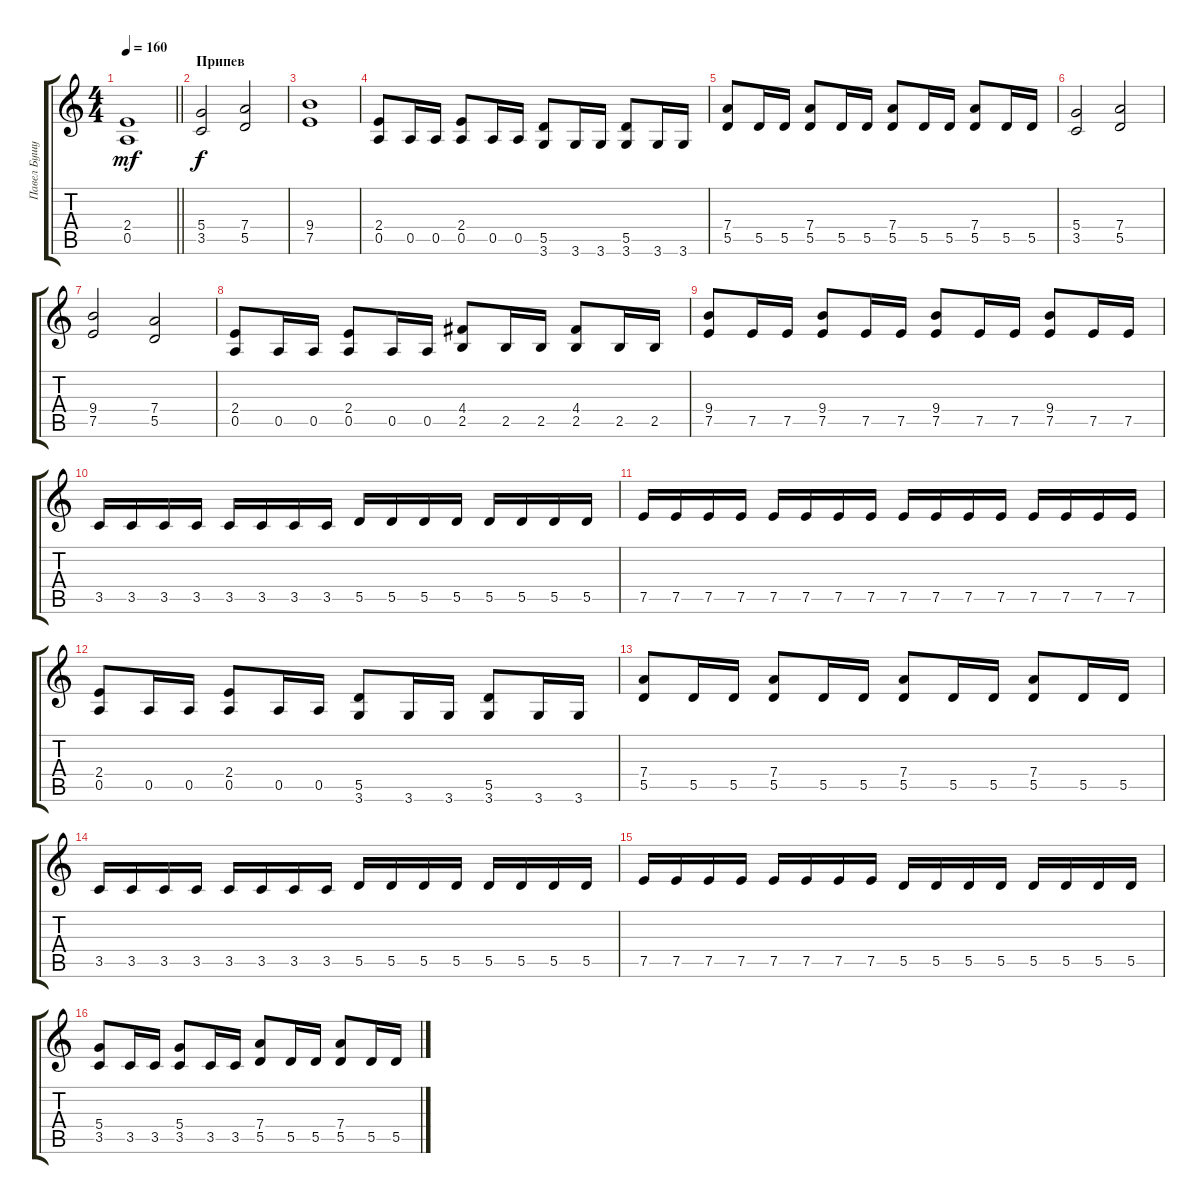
\track ("Павел Бушуев" "Павел Бушу") {instrument distortionguitar}
\staff {score tabs}
\tuning (E4 B3 G3 D3 A2 E2) {hide}
\ts (4 4)
\tempo 160
\clef g2
\barLineRight lightlight
\ks c
(2.4 0.5).1{dy mf} |
\section ("" "Припев")
(5.4 3.5).2{dy f} (7.4 5.5).2 |
(9.4 7.5).1 |
(2.4 0.5).8 0.5.16 0.5.16 (2.4 0.5).8 0.5.16 0.5.16 (5.5 3.6).8 3.6.16 3.6.16 (5.5 3.6).8 3.6.16 3.6.16 |
(7.4 5.5).8 5.5.16 5.5.16 (7.4 5.5).8 5.5.16 5.5.16 (7.4 5.5).8 5.5.16 5.5.16 (7.4 5.5).8 5.5.16 5.5.16 |
(5.4 3.5).2 (7.4 5.5).2 |
(9.4 7.5).2 (7.4 5.5).2 |
(2.4 0.5).8 0.5.16 0.5.16 (2.4 0.5).8 0.5.16 0.5.16 (4.4 2.5).8 2.5.16 2.5.16 (4.4 2.5).8 2.5.16 2.5.16 |
(9.4 7.5).8 7.5.16 7.5.16 (9.4 7.5).8 7.5.16 7.5.16 (9.4 7.5).8 7.5.16 7.5.16 (9.4 7.5).8 7.5.16 7.5.16 |
3.5.16 3.5.16 3.5.16 3.5.16 3.5.16 3.5.16 3.5.16 3.5.16 5.5.16 5.5.16 5.5.16 5.5.16 5.5.16 5.5.16 5.5.16 5.5.16 |
7.5.16 7.5.16 7.5.16 7.5.16 7.5.16 7.5.16 7.5.16 7.5.16 7.5.16 7.5.16 7.5.16 7.5.16 7.5.16 7.5.16 7.5.16 7.5.16 |
(2.4 0.5).8 0.5.16 0.5.16 (2.4 0.5).8 0.5.16 0.5.16 (5.5 3.6).8 3.6.16 3.6.16 (5.5 3.6).8 3.6.16 3.6.16 |
(7.4 5.5).8 5.5.16 5.5.16 (7.4 5.5).8 5.5.16 5.5.16 (7.4 5.5).8 5.5.16 5.5.16 (7.4 5.5).8 5.5.16 5.5.16 |
3.5.16 3.5.16 3.5.16 3.5.16 3.5.16 3.5.16 3.5.16 3.5.16 5.5.16 5.5.16 5.5.16 5.5.16 5.5.16 5.5.16 5.5.16 5.5.16 |
7.5.16 7.5.16 7.5.16 7.5.16 7.5.16 7.5.16 7.5.16 7.5.16 5.5.16 5.5.16 5.5.16 5.5.16 5.5.16 5.5.16 5.5.16 5.5.16 |
(5.4 3.5).8 3.5.16 3.5.16 (5.4 3.5).8 3.5.16 3.5.16 (7.4 5.5).8 5.5.16 5.5.16 (7.4 5.5).8 5.5.16 5.5.16
